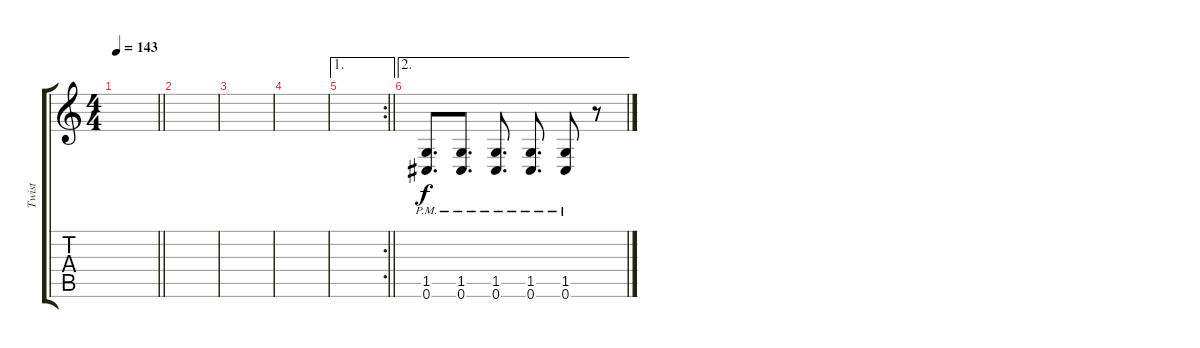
\track ("Twist" "Twist") {instrument distortionguitar}
\staff {score tabs}
\tuning (Db4 Ab3 E3 B2 Gb2 Db2) {hide}
\ts (4 4)
\tempo 143
\clef g2
\barLineRight lightlight
\ks c
|
|
|
|
\ae 1
\rc 2
\barLineRight lightlight
|
\ae 2
(1.5{pm} 0.6{pm}).8{d} (1.5{pm} 0.6{pm}).8{d} (1.5{pm} 0.6{pm}).8{d} (1.5{pm} 0.6{pm}).8{d} (1.5{pm} 0.6{pm}).8 r.8
